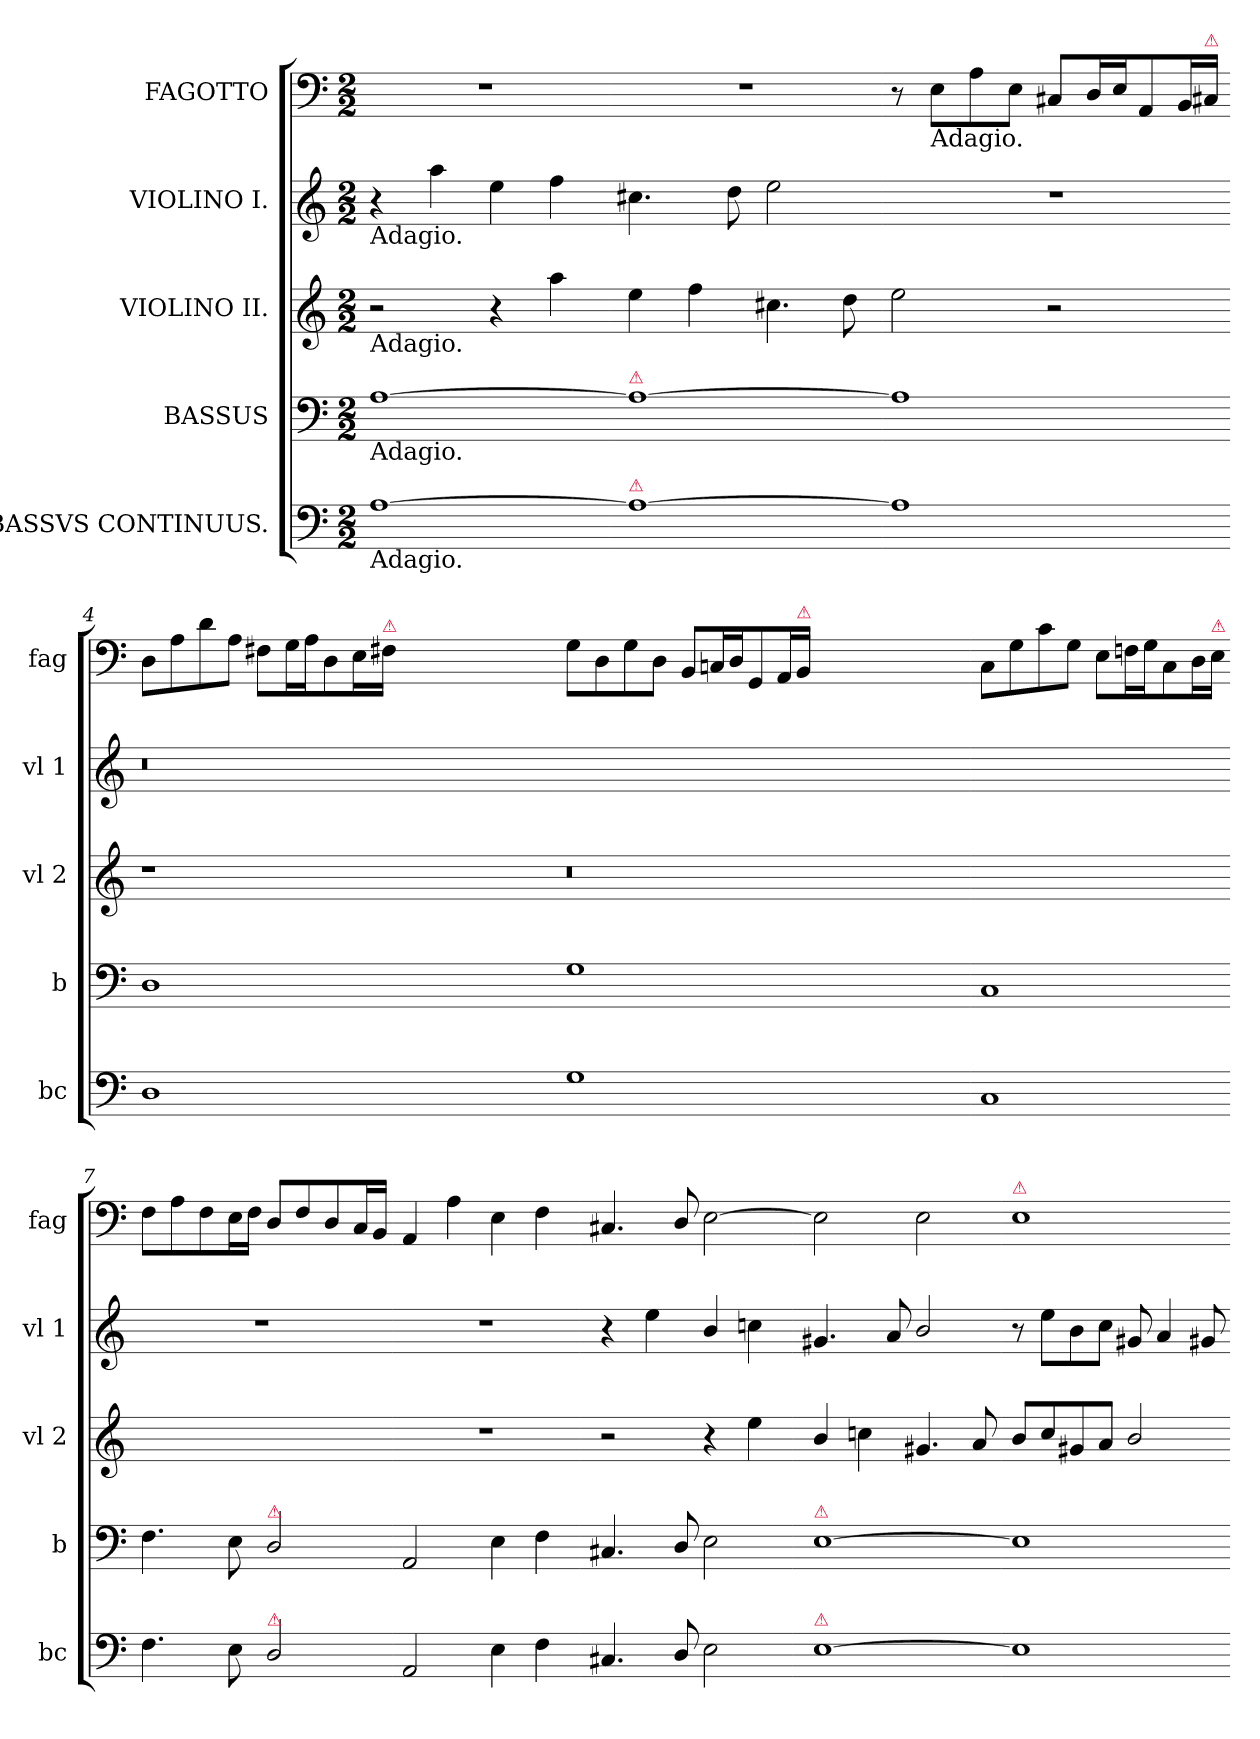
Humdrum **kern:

**kern	**kern	**kern	**kern	**kern
*part5	*part4	*part3	*part2	*part1
*staff5	*staff4	*staff3	*staff2	*staff1
*I"BASSVS CONTINUUS.	*I"BASSUS	*I"VIOLINO II.	*I"VIOLINO I.	*I"FAGOTTO
*I'bc	*I'b	*I'vl 2	*I'vl 1	*I'fag
*clefF4	*clefF4	*clefG2	*clefG2	*clefF4
*k[]	*k[]	*k[]	*k[]	*k[]
*a:	*a:	*a:	*a:	*a:
*M2/2	*M2/2	*M2/2	*M2/2	*M2/2
=1	=1	=1	=1	=1
!	!	!	!LO:TX:b:t=Adagio.	!
!	!	!LO:TX:b:t=Adagio.	!	!
!	!LO:TX:b:t=Adagio.	!	!	!
!LO:TX:b:t=Adagio.	!	!	!	!
[<1A	[<1A	2r	4r	1r
.	.	.	4aa\	.
.	.	4r	4ee\	.
.	.	4aa\	4ff\	.
=2-	=2-	=2-	=2-	=2-
!	!LO:TX:a:color=crimson:t=⚠	!	!	!
!LO:TX:a:color=crimson:t=⚠	!	!	!	!
1A_	1A_	4ee\	4.cc#X\	1r
.	.	4ff\	.	.
.	.	.	8dd\	.
.	.	4.cc#X\	2ee\	.
.	.	8dd\	.	.
=3-	=3-	=3-	=3-	=3-
1A]	1A]	2ee\	1r	8r
!	!	!	!	!LO:TX:b:t=Adagio.
.	.	.	.	8E\L
.	.	.	.	8A\
.	.	.	.	8E\J
.	.	2r	.	8C#X/L
.	.	.	.	16D/L
.	.	.	.	16E/J
.	.	.	.	8AA/
.	.	.	.	16BB/L
!	!	!	!	!LO:TX:a:color=crimson:t=⚠
.	.	.	.	16C#X/JJ
=4-	=4-	=4-	=4-	=4-
1D	1D	1r	0.r	8D\L
.	.	.	.	8A\
.	.	.	.	8d\
.	.	.	.	8A\J
.	.	.	.	8F#X\L
.	.	.	.	16G\L
.	.	.	.	16A\J
.	.	.	.	8D\
.	.	.	.	16E\L
!	!	!	!	!LO:TX:a:color=crimson:t=⚠
.	.	.	.	16F#X\JJ
0ryy	0ryy	0ryy	.	0ryy
=5-	=5-	=5-	=5-	=5-
1G	1G	0.r	0.ryy	8G\L
.	.	.	.	8D\
.	.	.	.	8G\
.	.	.	.	8D\J
.	.	.	.	8BB/L
.	.	.	.	16Cn/L
.	.	.	.	16D/J
.	.	.	.	8GG/
.	.	.	.	16AA/L
!	!	!	!	!LO:TX:a:color=crimson:t=⚠
.	.	.	.	16BB/JJ
0ryy	0ryy	.	.	0ryy
=6-	=6-	=6-	=6-	=6-
1C	1C	1ryy	1ryy	8C\L
.	.	.	.	8G\
.	.	.	.	8c\
.	.	.	.	8G\J
.	.	.	.	8E\L
.	.	.	.	16Fn\L
.	.	.	.	16G\J
.	.	.	.	8C\
.	.	.	.	16D\L
!	!	!	!	!LO:TX:a:color=crimson:t=⚠
.	.	.	.	16E\JJ
=7-	=7-	=7-	=7-	=7-
4.F\	4.F\	1ryy	1r	8F\L
.	.	.	.	8A\
.	.	.	.	8F\
8E\	8E\	.	.	16E\L
.	.	.	.	16F\JJ
!	!LO:TX:a:color=crimson:t=⚠	!	!	!
!LO:TX:a:color=crimson:t=⚠	!	!	!	!
2D/	2D/	.	.	8D/L
.	.	.	.	8F/
.	.	.	.	8D/
.	.	.	.	16C/L
.	.	.	.	16BB/JJ
=8-	=8-	=8-	=8-	=8-
2AA/	2AA/	1r	1r	4AA/
.	.	.	.	4A\
4E\	4E\	.	.	4E\
4F\	4F\	.	.	4F\
=9-	=9-	=9-	=9-	=9-
4.C#X/	4.C#X/	2r	4r	4.C#X/
.	.	.	4ee\	.
8D/	8D/	.	.	8D/
2E\	2E\	4r	4b/	[2E\
.	.	4ee\	4ccn\	.
=10-	=10-	=10-	=10-	=10-
!	!LO:TX:a:color=crimson:t=⚠	!	!	!
!LO:TX:a:color=crimson:t=⚠	!	!	!	!
[1E	[1E	4b/	4.g#X/	2E\]
.	.	4ccn\	.	.
.	.	.	8a/	.
.	.	4.g#X/	2b/	2E\
.	.	8a/	.	.
=11-	=11-	=11-	=11-	=11-
!	!	!	!	!LO:TX:a:color=crimson:t=⚠
1E]	1E]	8b/L	8r	1E
.	.	8cc/	8ee\L	.
.	.	8g#X/	8b\	.
.	.	8a/J	8cc\J	.
.	.	2b/	8g#X/	.
.	.	.	4a/	.
.	.	.	8g#X/	.
=-	=-	=-	=-	=-
*-	*-	*-	*-	*-
